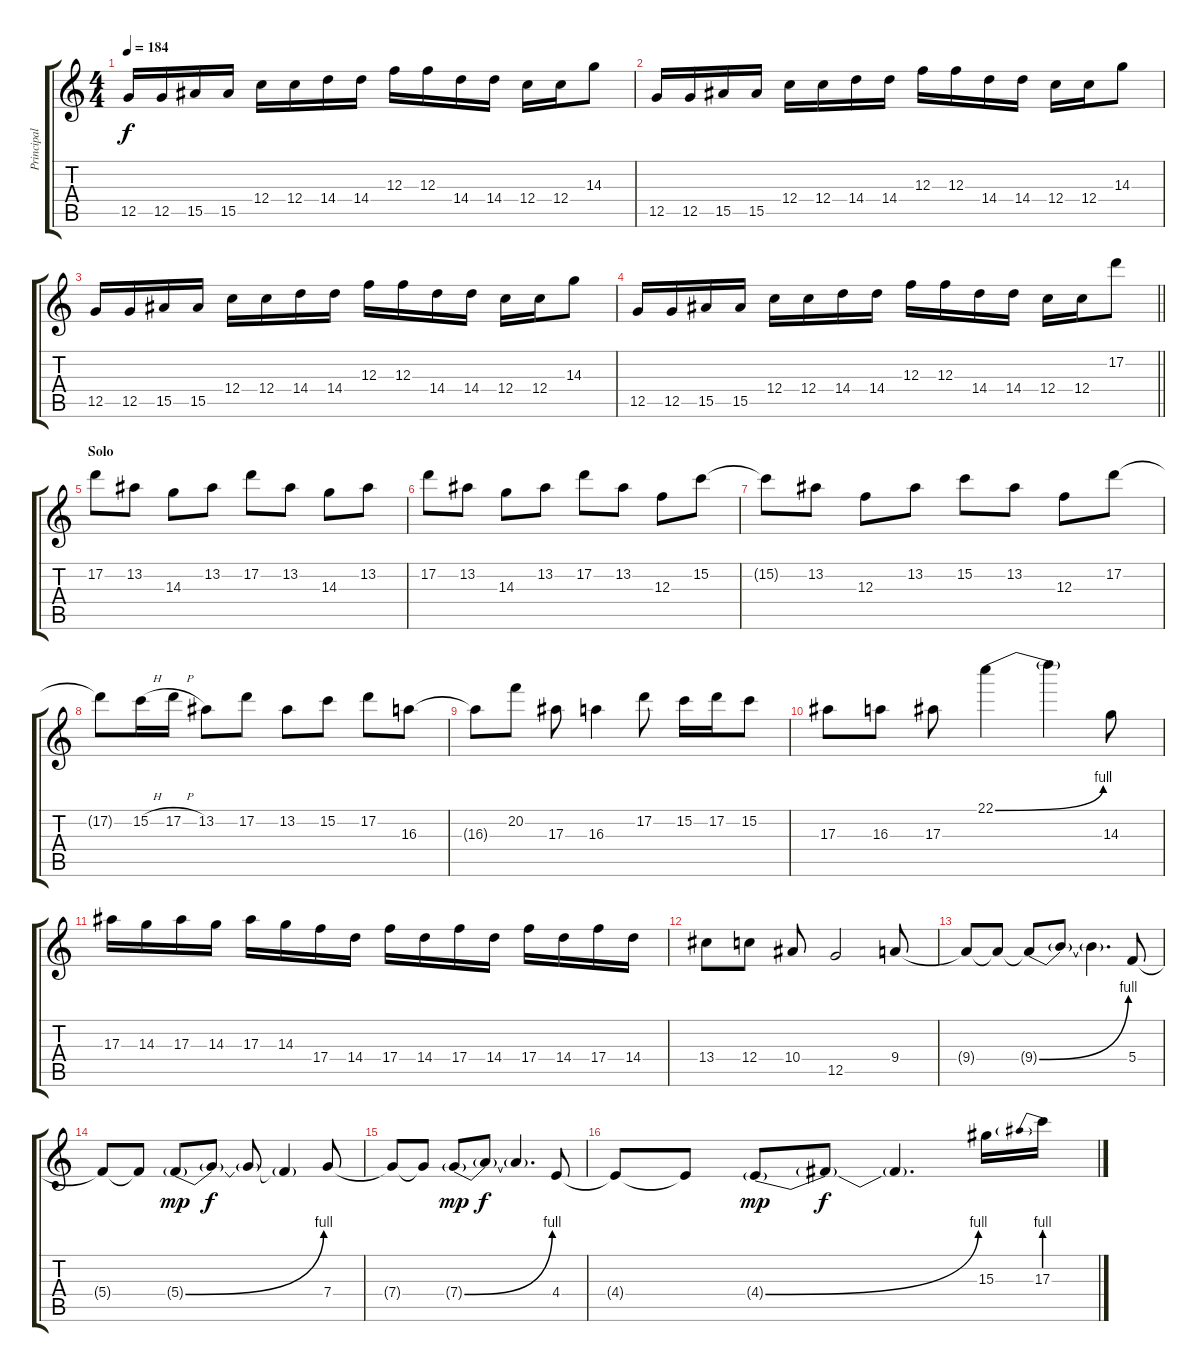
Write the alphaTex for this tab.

\track ("Principal" "Principal") {instrument distortionguitar}
\staff {score tabs}
\tuning (D4 A3 F3 C3 G2 D2) {hide}
\ts (4 4)
\tempo 184
\clef g2
\ks c
12.5.16{dy f} 12.5.16 15.5.16 15.5.16 12.4.16 12.4.16 14.4.16 14.4.16 12.3.16 12.3.16 14.4.16 14.4.16 12.4.16 12.4.16 14.3.8 |
12.5.16 12.5.16 15.5.16 15.5.16 12.4.16 12.4.16 14.4.16 14.4.16 12.3.16 12.3.16 14.4.16 14.4.16 12.4.16 12.4.16 14.3.8 |
12.5.16 12.5.16 15.5.16 15.5.16 12.4.16 12.4.16 14.4.16 14.4.16 12.3.16 12.3.16 14.4.16 14.4.16 12.4.16 12.4.16 14.3.8 |
\barLineRight lightlight
12.5.16 12.5.16 15.5.16 15.5.16 12.4.16 12.4.16 14.4.16 14.4.16 12.3.16 12.3.16 14.4.16 14.4.16 12.4.16 12.4.16 17.2.8 |
\section ("" "Solo")
17.2.8 13.2.8 14.3.8 13.2.8 17.2.8 13.2.8 14.3.8 13.2.8 |
17.2.8 13.2.8 14.3.8 13.2.8 17.2.8 13.2.8 12.3.8 15.2.8 |
15.2{t}.8 13.2.8 12.3.8 13.2.8 15.2.8 13.2.8 12.3.8 17.2.8 |
17.2{t}.8 15.2{h}.16 17.2{h}.16 13.2.8 17.2.8 13.2.8 15.2.8 17.2.8 16.3.8 |
16.3{t}.8 20.2.8 17.3.8 16.3.4 17.2.8 15.2.16 17.2.16 15.2.8 |
17.3.8 16.3.8 17.3.8 22.1{be (bend 0 0 60 4)}.4 22.1{t}.4 14.3.8 |
17.3.16 14.3.16 17.3.16 14.3.16 17.3.16 14.3.16 17.4.16 14.4.16 17.4.16 14.4.16 17.4.16 14.4.16 17.4.16 14.4.16 17.4.16 14.4.16 |
13.4.8 12.4.8 10.4.8 12.5.2 9.4.8 |
9.4{t}.8 9.4{t}.8 9.4{be (bend 0 0 60 4) t}.8 9.4{t}.8 9.4{t}.4{d} 5.4.8 |
5.4{t}.8 5.4{t}.8 5.4{be (bend 0 0 60 4) g}.8{dy mp} 5.4{t}.8{dy f} 5.4{t}.8 5.4{t}.4 7.4.8 |
7.4{t}.8 7.4{t}.8 7.4{be (bend 0 0 60 4) g}.8{dy mp} 7.4{t}.8{dy f} 7.4{t}.4{d} 4.4.8 |
4.4{t}.8 4.4{t}.8 4.4{be (bend 0 0 60 4) g}.8{dy mp} 4.4{t}.8{dy f} 4.4{t}.4{d} 15.3.16 17.3{be (prebend 0 4 60 4)}.16
